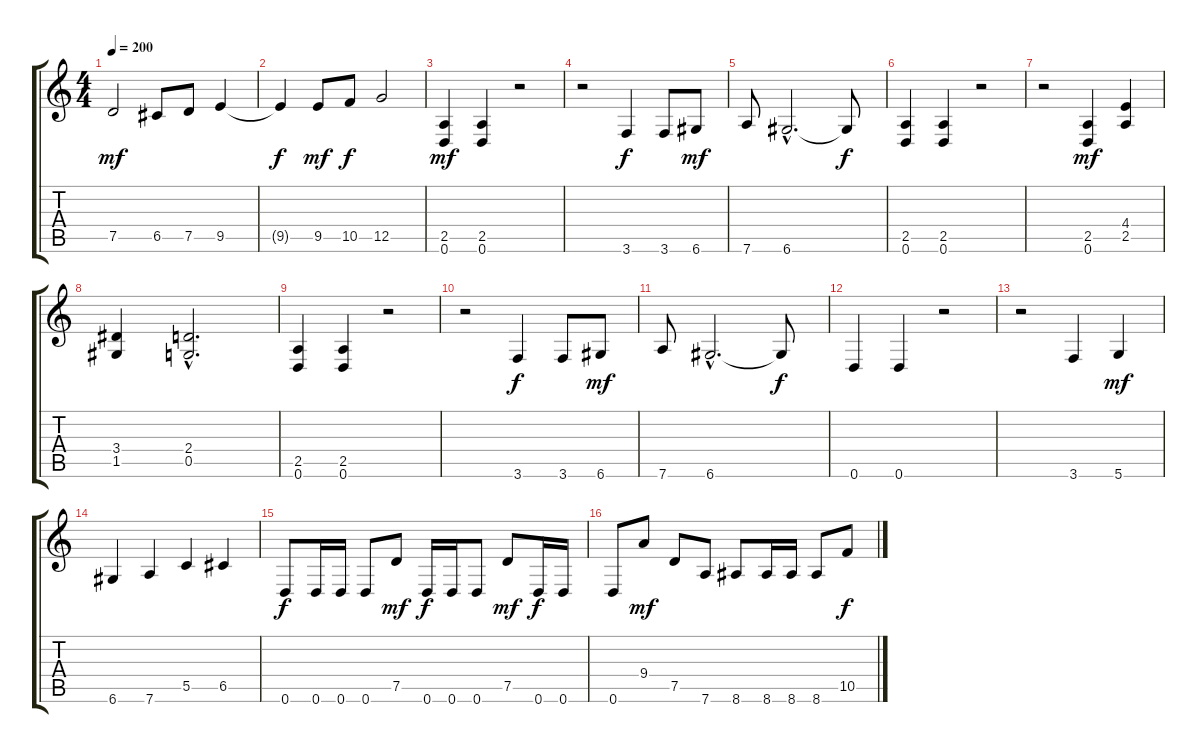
\track "" {instrument overdrivenguitar}
\staff {score tabs}
\tuning (D4 A3 F3 C3 G2 D2) {hide}
\ts (4 4)
\tempo 200
\clef g2
\ks c
7.5.2{dy mf} 6.5.8 7.5.8 9.5.4 |
9.5{t}.4{dy f} 9.5.8{dy mf} 10.5.8{dy f} 12.5.2 |
(2.5 0.6).4{dy mf} (2.5 0.6).4 r.2 |
r.2 3.6.4{dy f} 3.6.8 6.6.8{dy mf} |
7.6.8 6.6{hac}.2{d} 6.6{t}.8{dy f} |
(2.5 0.6).4 (2.5 0.6).4 r.2 |
r.2 (2.5 0.6).4{dy mf} (4.4 2.5).4 |
(3.4 1.5).4 (2.4{hac} 0.5{hac}).2{d} |
(2.5 0.6).4 (2.5 0.6).4 r.2 |
r.2 3.6.4{dy f} 3.6.8 6.6.8{dy mf} |
7.6.8 6.6{hac}.2{d} 6.6{t}.8{dy f} |
0.6.4 0.6.4 r.2 |
r.2 3.6.4 5.6.4{dy mf} |
6.6.4 7.6.4 5.5.4 6.5.4 |
0.6.8{dy f} 0.6.16 0.6.16 0.6.8 7.5.8{dy mf} 0.6.16{dy f} 0.6.16 0.6.8 7.5.8{dy mf} 0.6.16{dy f} 0.6.16 |
0.6.8 9.4.8{dy mf} 7.5.8 7.6.8 8.6.8 8.6.16 8.6.16 8.6.8 10.5.8{dy f}
